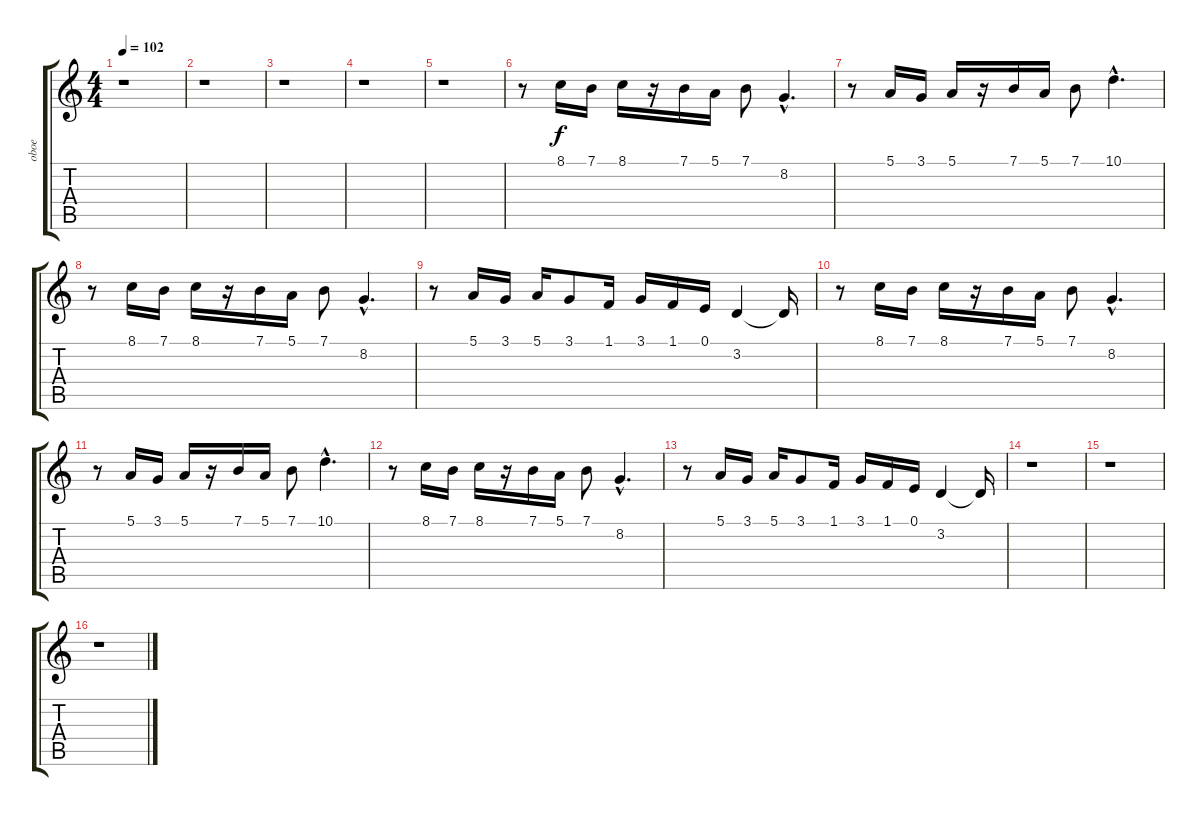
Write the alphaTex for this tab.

\track ("oboe" "oboe") {instrument oboe}
\staff {score tabs}
\tuning (E4 B3 G3 D3 A2 E2) {hide}
\ts (4 4)
\tempo 102
\clef g2
\ks c
r.1{dy f instrument oboe} |
r.1 |
r.1 |
r.1 |
r.1 |
r.8 8.1.16 7.1.16 8.1.16 r.16 7.1.16 5.1.16 7.1.8 8.2{hac}.4{d} |
r.8 5.1.16 3.1.16 5.1.16 r.16 7.1.16 5.1.16 7.1.8 10.1{hac}.4{d} |
r.8 8.1.16 7.1.16 8.1.16 r.16 7.1.16 5.1.16 7.1.8 8.2{hac}.4{d} |
r.8 5.1.16 3.1.16 5.1.16 3.1.8 1.1.16 3.1.16 1.1.16 0.1.16 3.2.4 3.2{t}.16 |
r.8 8.1.16 7.1.16 8.1.16 r.16 7.1.16 5.1.16 7.1.8 8.2{hac}.4{d} |
r.8 5.1.16 3.1.16 5.1.16 r.16 7.1.16 5.1.16 7.1.8 10.1{hac}.4{d} |
r.8 8.1.16 7.1.16 8.1.16 r.16 7.1.16 5.1.16 7.1.8 8.2{hac}.4{d} |
r.8 5.1.16 3.1.16 5.1.16 3.1.8 1.1.16 3.1.16 1.1.16 0.1.16 3.2.4 3.2{t}.16 |
r.1 |
r.1 |
r.1
